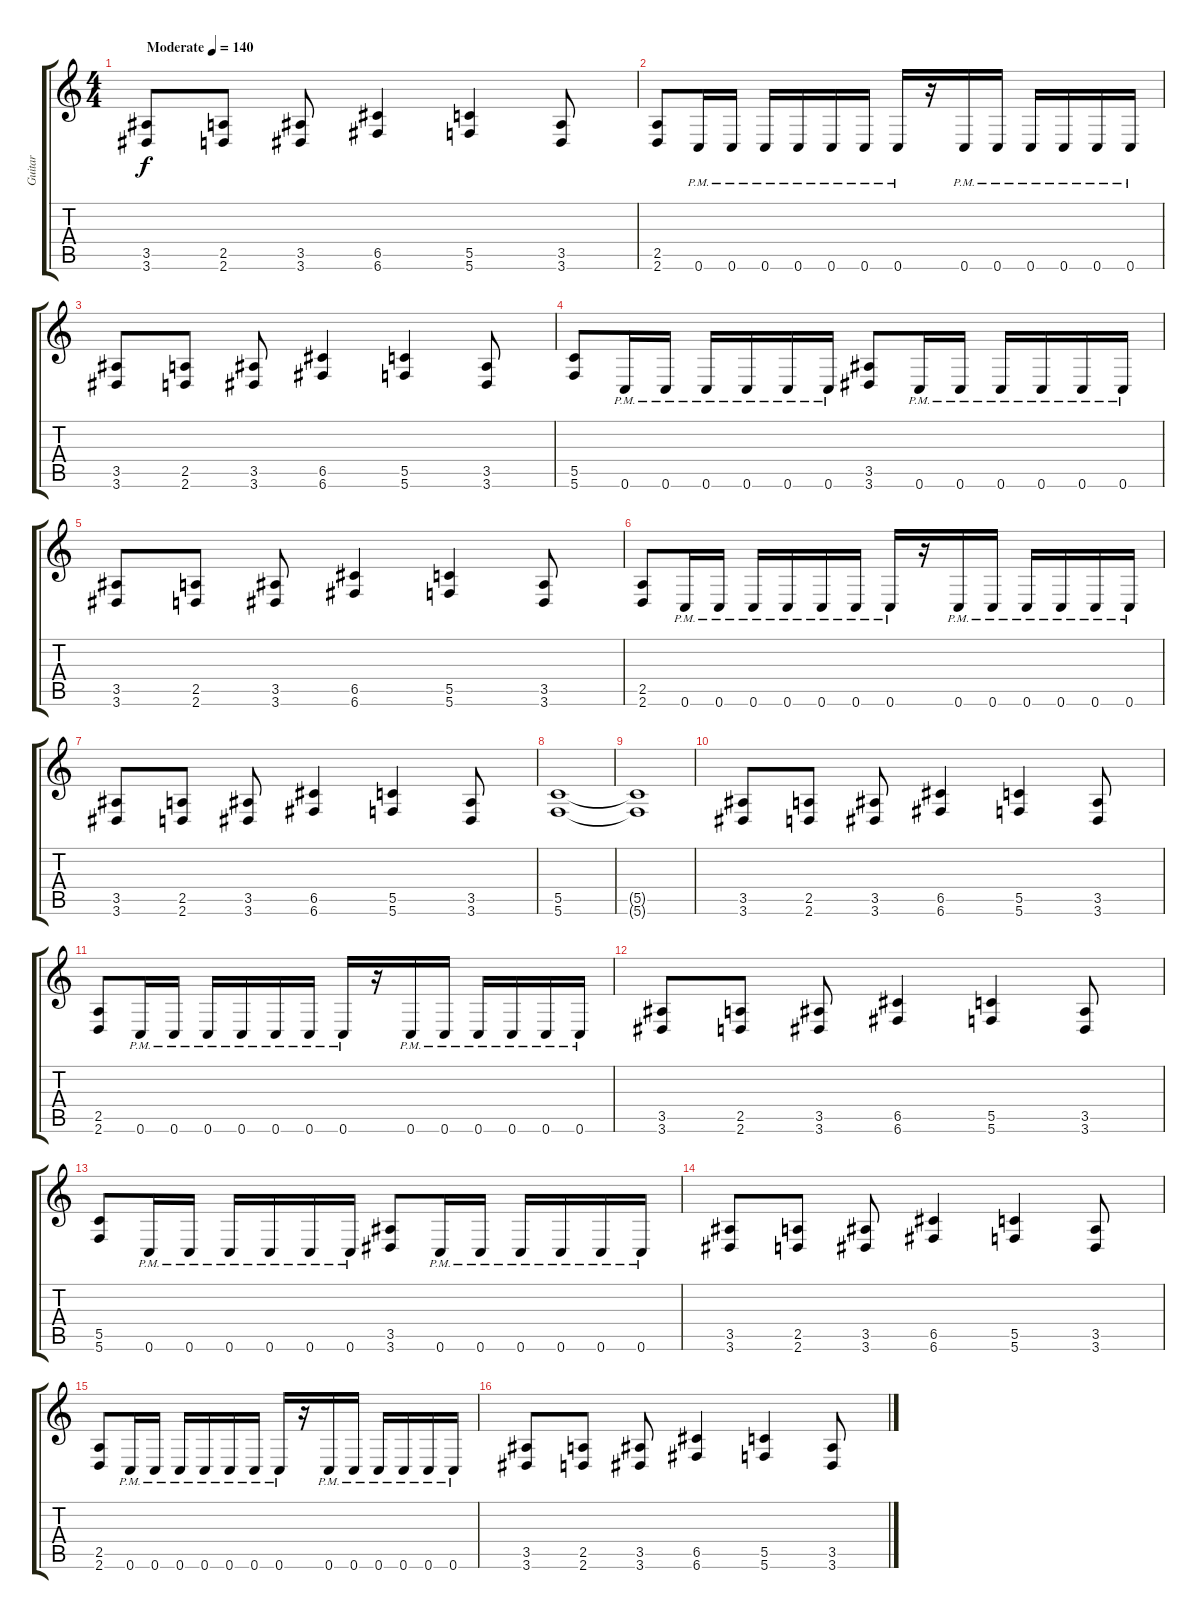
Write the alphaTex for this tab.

\track ("Guitar" "Guitar") {instrument overdrivenguitar}
\staff {score tabs}
\tuning (D4 A3 F3 C3 G2 C2) {hide}
\ts (4 4)
\tempo (140 "Moderate")
\clef g2
\ks c
(3.5 3.6).8{dy f instrument overdrivenguitar} (2.5 2.6).8 (3.5 3.6).8 (6.5 6.6).4 (5.5 5.6).4 (3.5 3.6).8 |
(2.5 2.6).8 0.6{pm}.16 0.6{pm}.16 0.6{pm}.16 0.6{pm}.16 0.6{pm}.16 0.6{pm}.16 0.6{pm}.16 r.16 0.6{pm}.16 0.6{pm}.16 0.6{pm}.16 0.6{pm}.16 0.6{pm}.16 0.6{pm}.16 |
(3.5 3.6).8 (2.5 2.6).8 (3.5 3.6).8 (6.5 6.6).4 (5.5 5.6).4 (3.5 3.6).8 |
(5.5 5.6).8 0.6{pm}.16 0.6{pm}.16 0.6{pm}.16 0.6{pm}.16 0.6{pm}.16 0.6{pm}.16 (3.5 3.6).8 0.6{pm}.16 0.6{pm}.16 0.6{pm}.16 0.6{pm}.16 0.6{pm}.16 0.6{pm}.16 |
(3.5 3.6).8 (2.5 2.6).8 (3.5 3.6).8 (6.5 6.6).4 (5.5 5.6).4 (3.5 3.6).8 |
(2.5 2.6).8 0.6{pm}.16 0.6{pm}.16 0.6{pm}.16 0.6{pm}.16 0.6{pm}.16 0.6{pm}.16 0.6{pm}.16 r.16 0.6{pm}.16 0.6{pm}.16 0.6{pm}.16 0.6{pm}.16 0.6{pm}.16 0.6{pm}.16 |
(3.5 3.6).8 (2.5 2.6).8 (3.5 3.6).8 (6.5 6.6).4 (5.5 5.6).4 (3.5 3.6).8 |
(5.5 5.6).1 |
(5.5{t} 5.6{t}).1 |
(3.5 3.6).8 (2.5 2.6).8 (3.5 3.6).8 (6.5 6.6).4 (5.5 5.6).4 (3.5 3.6).8 |
(2.5 2.6).8 0.6{pm}.16 0.6{pm}.16 0.6{pm}.16 0.6{pm}.16 0.6{pm}.16 0.6{pm}.16 0.6{pm}.16 r.16 0.6{pm}.16 0.6{pm}.16 0.6{pm}.16 0.6{pm}.16 0.6{pm}.16 0.6{pm}.16 |
(3.5 3.6).8 (2.5 2.6).8 (3.5 3.6).8 (6.5 6.6).4 (5.5 5.6).4 (3.5 3.6).8 |
(5.5 5.6).8 0.6{pm}.16 0.6{pm}.16 0.6{pm}.16 0.6{pm}.16 0.6{pm}.16 0.6{pm}.16 (3.5 3.6).8 0.6{pm}.16 0.6{pm}.16 0.6{pm}.16 0.6{pm}.16 0.6{pm}.16 0.6{pm}.16 |
(3.5 3.6).8 (2.5 2.6).8 (3.5 3.6).8 (6.5 6.6).4 (5.5 5.6).4 (3.5 3.6).8 |
(2.5 2.6).8 0.6{pm}.16 0.6{pm}.16 0.6{pm}.16 0.6{pm}.16 0.6{pm}.16 0.6{pm}.16 0.6{pm}.16 r.16 0.6{pm}.16 0.6{pm}.16 0.6{pm}.16 0.6{pm}.16 0.6{pm}.16 0.6{pm}.16 |
(3.5 3.6).8 (2.5 2.6).8 (3.5 3.6).8 (6.5 6.6).4 (5.5 5.6).4 (3.5 3.6).8
